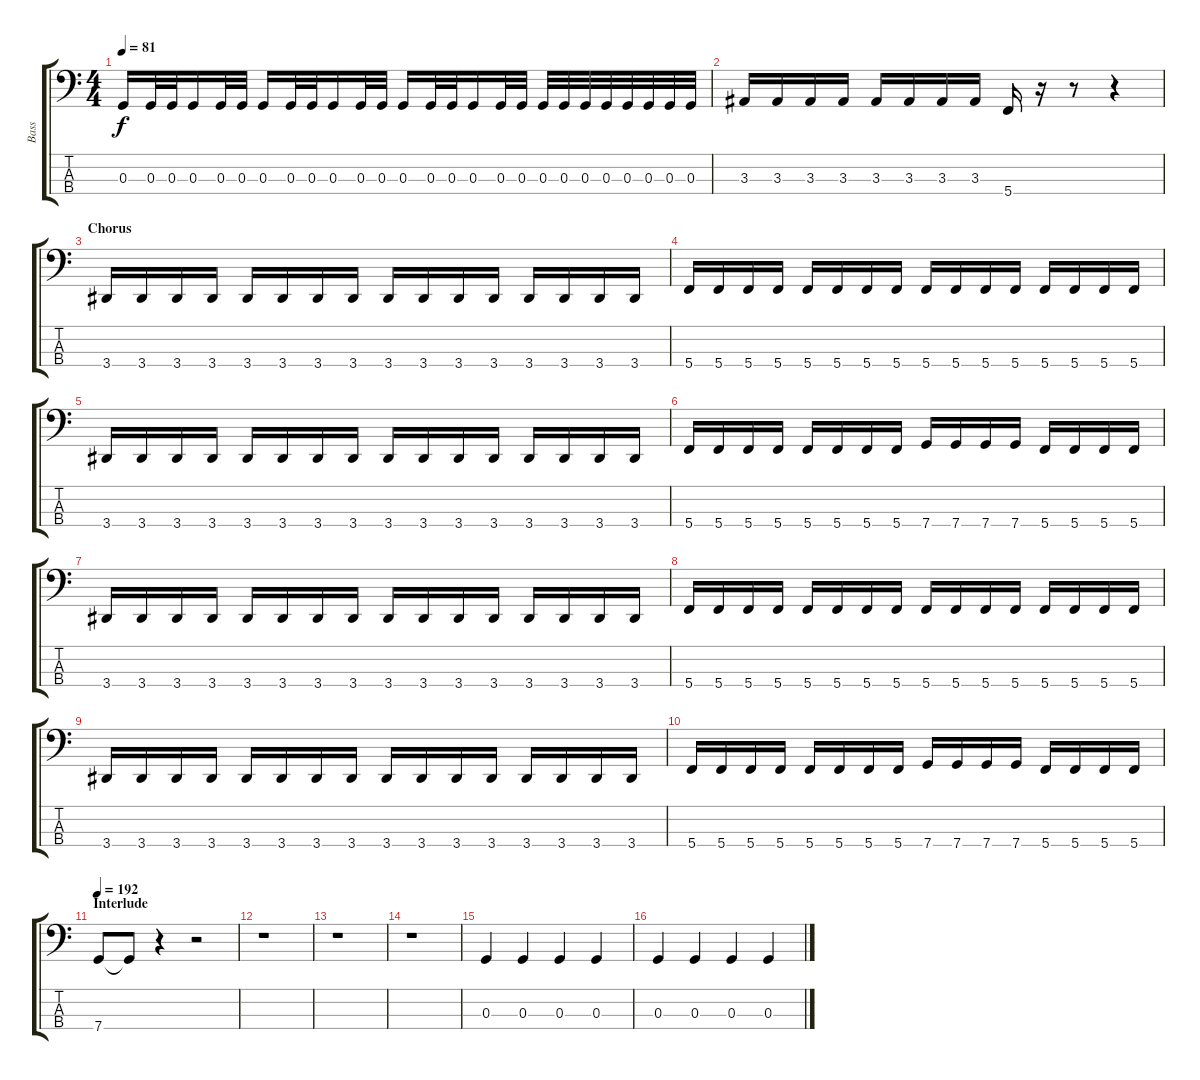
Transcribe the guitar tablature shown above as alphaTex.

\track ("Bass" "Bass") {instrument electricbasspick}
\staff {score tabs}
\tuning (F2 C2 G1 C1) {hide}
\ts (4 4)
\tempo 81
\clef f4
\ks c
0.3.16{dy f} 0.3.32 0.3.32 0.3.16 0.3.32 0.3.32 0.3.16 0.3.32 0.3.32 0.3.16 0.3.32 0.3.32 0.3.16 0.3.32 0.3.32 0.3.16 0.3.32 0.3.32 0.3.32 0.3.32 0.3.32 0.3.32 0.3.32 0.3.32 0.3.32 0.3.32 |
3.3.16 3.3.16 3.3.16 3.3.16 3.3.16 3.3.16 3.3.16 3.3.16 5.4.16 r.16 r.8 r.4 |
\section ("" "Chorus")
3.4.16 3.4.16 3.4.16 3.4.16 3.4.16 3.4.16 3.4.16 3.4.16 3.4.16 3.4.16 3.4.16 3.4.16 3.4.16 3.4.16 3.4.16 3.4.16 |
5.4.16 5.4.16 5.4.16 5.4.16 5.4.16 5.4.16 5.4.16 5.4.16 5.4.16 5.4.16 5.4.16 5.4.16 5.4.16 5.4.16 5.4.16 5.4.16 |
3.4.16 3.4.16 3.4.16 3.4.16 3.4.16 3.4.16 3.4.16 3.4.16 3.4.16 3.4.16 3.4.16 3.4.16 3.4.16 3.4.16 3.4.16 3.4.16 |
5.4.16 5.4.16 5.4.16 5.4.16 5.4.16 5.4.16 5.4.16 5.4.16 7.4.16 7.4.16 7.4.16 7.4.16 5.4.16 5.4.16 5.4.16 5.4.16 |
3.4.16 3.4.16 3.4.16 3.4.16 3.4.16 3.4.16 3.4.16 3.4.16 3.4.16 3.4.16 3.4.16 3.4.16 3.4.16 3.4.16 3.4.16 3.4.16 |
5.4.16 5.4.16 5.4.16 5.4.16 5.4.16 5.4.16 5.4.16 5.4.16 5.4.16 5.4.16 5.4.16 5.4.16 5.4.16 5.4.16 5.4.16 5.4.16 |
3.4.16 3.4.16 3.4.16 3.4.16 3.4.16 3.4.16 3.4.16 3.4.16 3.4.16 3.4.16 3.4.16 3.4.16 3.4.16 3.4.16 3.4.16 3.4.16 |
5.4.16 5.4.16 5.4.16 5.4.16 5.4.16 5.4.16 5.4.16 5.4.16 7.4.16 7.4.16 7.4.16 7.4.16 5.4.16 5.4.16 5.4.16 5.4.16 |
\section ("" "Interlude")
\tempo 192
7.4.8 7.4{t}.8 r.4 r.2 |
r.1 |
r.1 |
r.1 |
0.3.4 0.3.4 0.3.4 0.3.4 |
0.3.4 0.3.4 0.3.4 0.3.4
